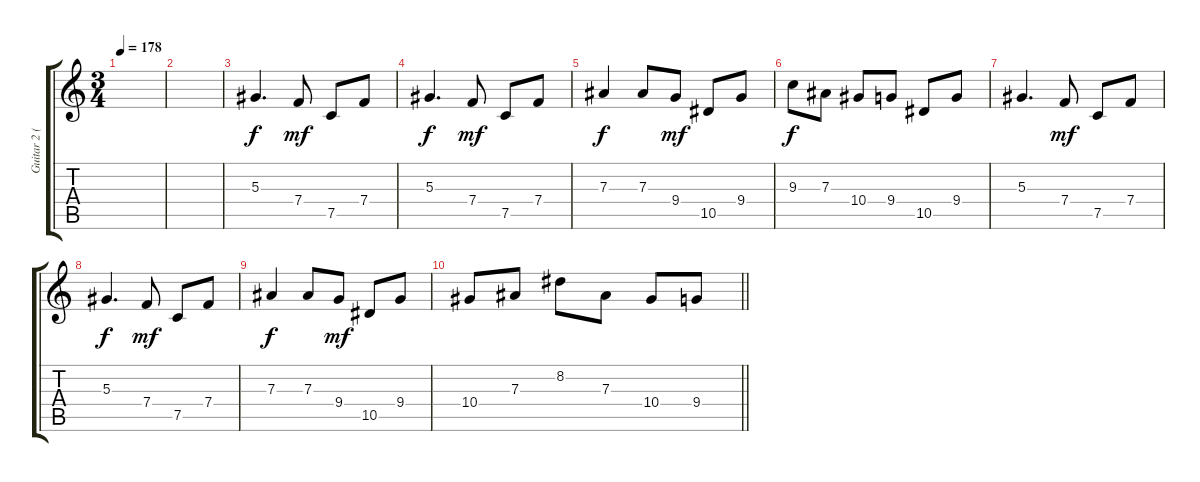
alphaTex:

\track ("Guitar 2 (Lead)" "Guitar 2 (") {instrument distortionguitar}
\staff {score tabs}
\tuning (C4 G3 Eb3 Bb2 F2 C2) {hide}
\ts (3 4)
\tempo 178
\clef g2
\ks c
|
|
5.3.4{d} 7.4.8{dy mf} 7.5.8 7.4.8 |
5.3.4{d dy f} 7.4.8{dy mf} 7.5.8 7.4.8 |
7.3.4{dy f} 7.3.8 9.4.8{dy mf} 10.5.8 9.4.8 |
9.3.8{dy f} 7.3.8 10.4.8 9.4.8 10.5.8 9.4.8 |
5.3.4{d} 7.4.8{dy mf} 7.5.8 7.4.8 |
5.3.4{d dy f} 7.4.8{dy mf} 7.5.8 7.4.8 |
7.3.4{dy f} 7.3.8 9.4.8{dy mf} 10.5.8 9.4.8 |
\barLineRight lightlight
10.4.8 7.3.8 8.2.8 7.3.8 10.4.8 9.4.8
